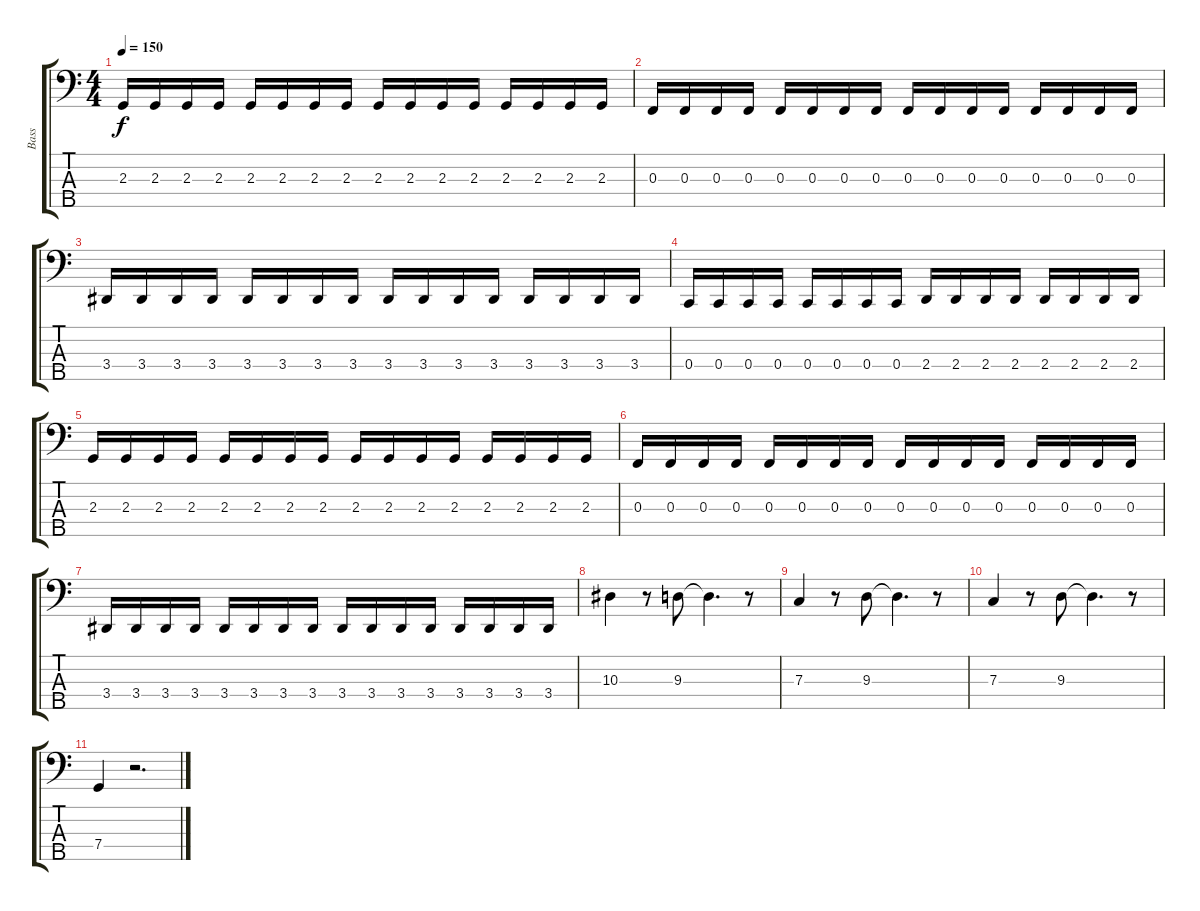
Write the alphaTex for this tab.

\track ("Bass" "Bass") {instrument electricbassfinger}
\staff {score tabs}
\tuning (Eb2 Bb1 F1 C1 G0) {hide}
\ts (4 4)
\tempo 150
\clef f4
\ks c
2.3.16{dy f} 2.3.16 2.3.16 2.3.16 2.3.16 2.3.16 2.3.16 2.3.16 2.3.16 2.3.16 2.3.16 2.3.16 2.3.16 2.3.16 2.3.16 2.3.16 |
0.3.16 0.3.16 0.3.16 0.3.16 0.3.16 0.3.16 0.3.16 0.3.16 0.3.16 0.3.16 0.3.16 0.3.16 0.3.16 0.3.16 0.3.16 0.3.16 |
3.4.16 3.4.16 3.4.16 3.4.16 3.4.16 3.4.16 3.4.16 3.4.16 3.4.16 3.4.16 3.4.16 3.4.16 3.4.16 3.4.16 3.4.16 3.4.16 |
0.4.16 0.4.16 0.4.16 0.4.16 0.4.16 0.4.16 0.4.16 0.4.16 2.4.16 2.4.16 2.4.16 2.4.16 2.4.16 2.4.16 2.4.16 2.4.16 |
2.3.16 2.3.16 2.3.16 2.3.16 2.3.16 2.3.16 2.3.16 2.3.16 2.3.16 2.3.16 2.3.16 2.3.16 2.3.16 2.3.16 2.3.16 2.3.16 |
0.3.16 0.3.16 0.3.16 0.3.16 0.3.16 0.3.16 0.3.16 0.3.16 0.3.16 0.3.16 0.3.16 0.3.16 0.3.16 0.3.16 0.3.16 0.3.16 |
3.4.16 3.4.16 3.4.16 3.4.16 3.4.16 3.4.16 3.4.16 3.4.16 3.4.16 3.4.16 3.4.16 3.4.16 3.4.16 3.4.16 3.4.16 3.4.16 |
10.3.4 r.8 9.3.8 9.3{t}.4{d} r.8 |
7.3.4 r.8 9.3.8 9.3{t}.4{d} r.8 |
7.3.4 r.8 9.3.8 9.3{t}.4{d} r.8 |
7.4.4 r.2{d}
